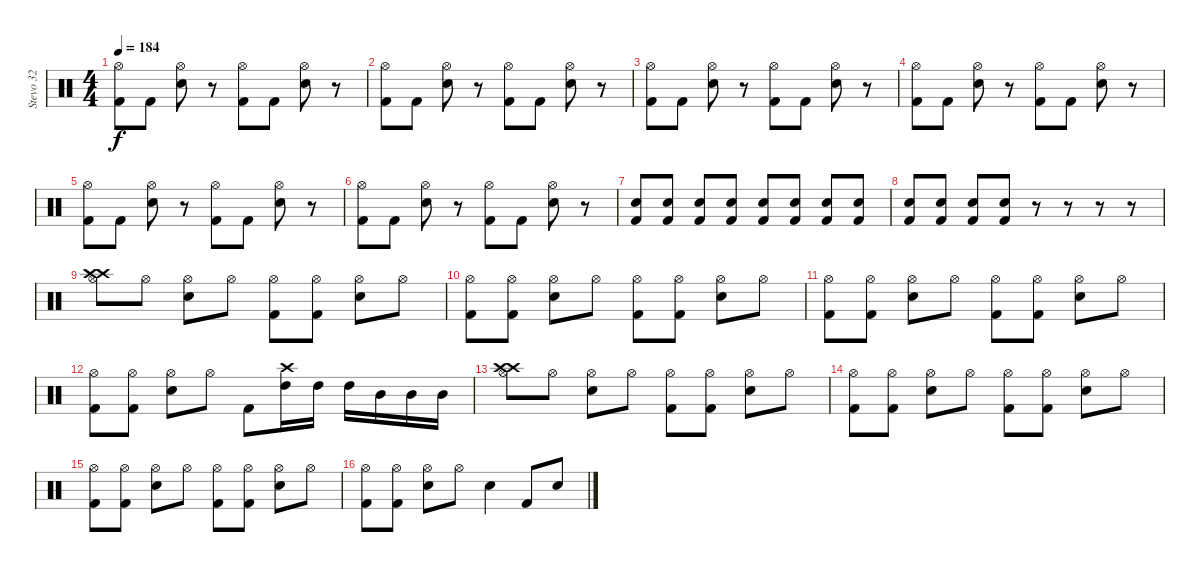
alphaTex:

\track ("Stevo 32" "Stevo 32") {instrument percussion}
\staff {score}
\articulation defaults
\ts (4 4)
\tempo 184
\clef neutral
\ks c
("Hi-Hat (open)" "Kick (hit) 2").8{dy f} "Kick (hit) 2".8 ("Hi-Hat (open)" "Snare (hit) 2").8 r.8 ("Hi-Hat (open)" "Kick (hit) 2").8 "Kick (hit) 2".8 ("Hi-Hat (open)" "Snare (hit) 2").8 r.8 |
("Hi-Hat (open)" "Kick (hit) 2").8 "Kick (hit) 2".8 ("Hi-Hat (open)" "Snare (hit) 2").8 r.8 ("Hi-Hat (open)" "Kick (hit) 2").8 "Kick (hit) 2".8 ("Hi-Hat (open)" "Snare (hit) 2").8 r.8 |
("Hi-Hat (open)" "Kick (hit) 2").8 "Kick (hit) 2".8 ("Hi-Hat (open)" "Snare (hit) 2").8 r.8 ("Hi-Hat (open)" "Kick (hit) 2").8 "Kick (hit) 2".8 ("Hi-Hat (open)" "Snare (hit) 2").8 r.8 |
("Hi-Hat (open)" "Kick (hit) 2").8 "Kick (hit) 2".8 ("Hi-Hat (open)" "Snare (hit) 2").8 r.8 ("Hi-Hat (open)" "Kick (hit) 2").8 "Kick (hit) 2".8 ("Hi-Hat (open)" "Snare (hit) 2").8 r.8 |
("Hi-Hat (open)" "Kick (hit) 2").8 "Kick (hit) 2".8 ("Hi-Hat (open)" "Snare (hit) 2").8 r.8 ("Hi-Hat (open)" "Kick (hit) 2").8 "Kick (hit) 2".8 ("Hi-Hat (open)" "Snare (hit) 2").8 r.8 |
("Hi-Hat (open)" "Kick (hit) 2").8 "Kick (hit) 2".8 ("Hi-Hat (open)" "Snare (hit) 2").8 r.8 ("Hi-Hat (open)" "Kick (hit) 2").8 "Kick (hit) 2".8 ("Hi-Hat (open)" "Snare (hit) 2").8 r.8 |
("Snare (hit) 2" "Kick (hit) 2").8 ("Snare (hit) 2" "Kick (hit) 2").8 ("Snare (hit) 2" "Kick (hit) 2").8 ("Snare (hit) 2" "Kick (hit) 2").8 ("Snare (hit) 2" "Kick (hit) 2").8 ("Snare (hit) 2" "Kick (hit) 2").8 ("Snare (hit) 2" "Kick (hit) 2").8 ("Snare (hit) 2" "Kick (hit) 2").8 |
("Snare (hit) 2" "Kick (hit) 2").8 ("Snare (hit) 2" "Kick (hit) 2").8 ("Snare (hit) 2" "Kick (hit) 2").8 ("Snare (hit) 2" "Kick (hit) 2").8 r.8 r.8 r.8 r.8 |
("Crash high (hit)" "Crash high (hit)" "Hi-Hat (open)").8 "Hi-Hat (open)".8 ("Hi-Hat (open)" "Snare (hit) 2").8 "Hi-Hat (open)".8 ("Hi-Hat (open)" "Kick (hit) 2").8 ("Hi-Hat (open)" "Kick (hit) 2").8 ("Hi-Hat (open)" "Snare (hit) 2").8 "Hi-Hat (open)".8 |
("Hi-Hat (open)" "Kick (hit) 2").8 ("Hi-Hat (open)" "Kick (hit) 2").8 ("Hi-Hat (open)" "Snare (hit) 2").8 "Hi-Hat (open)".8 ("Hi-Hat (open)" "Kick (hit) 2").8 ("Hi-Hat (open)" "Kick (hit) 2").8 ("Hi-Hat (open)" "Snare (hit) 2").8 "Hi-Hat (open)".8 |
("Hi-Hat (open)" "Kick (hit) 2").8 ("Hi-Hat (open)" "Kick (hit) 2").8 ("Hi-Hat (open)" "Snare (hit) 2").8 "Hi-Hat (open)".8 ("Hi-Hat (open)" "Kick (hit) 2").8 ("Hi-Hat (open)" "Kick (hit) 2").8 ("Hi-Hat (open)" "Snare (hit) 2").8 "Hi-Hat (open)".8 |
("Hi-Hat (open)" "Kick (hit) 2").8 ("Hi-Hat (open)" "Kick (hit) 2").8 ("Hi-Hat (open)" "Snare (hit) 2").8 "Hi-Hat (open)".8 "Kick (hit) 2".8 ("Crash high (hit)" "High Tom (hit)").16 "High Tom (hit)".16 "High Tom (hit)".16 "Mid Tom (hit)".16 "Mid Tom (hit)".16 "Mid Tom (hit)".16 |
("Crash high (hit)" "Crash high (hit)" "Hi-Hat (open)").8 "Hi-Hat (open)".8 ("Hi-Hat (open)" "Snare (hit) 2").8 "Hi-Hat (open)".8 ("Hi-Hat (open)" "Kick (hit) 2").8 ("Hi-Hat (open)" "Kick (hit) 2").8 ("Hi-Hat (open)" "Snare (hit) 2").8 "Hi-Hat (open)".8 |
("Hi-Hat (open)" "Kick (hit) 2").8 ("Hi-Hat (open)" "Kick (hit) 2").8 ("Hi-Hat (open)" "Snare (hit) 2").8 "Hi-Hat (open)".8 ("Hi-Hat (open)" "Kick (hit) 2").8 ("Hi-Hat (open)" "Kick (hit) 2").8 ("Hi-Hat (open)" "Snare (hit) 2").8 "Hi-Hat (open)".8 |
("Hi-Hat (open)" "Kick (hit) 2").8 ("Hi-Hat (open)" "Kick (hit) 2").8 ("Hi-Hat (open)" "Snare (hit) 2").8 "Hi-Hat (open)".8 ("Hi-Hat (open)" "Kick (hit) 2").8 ("Hi-Hat (open)" "Kick (hit) 2").8 ("Hi-Hat (open)" "Snare (hit) 2").8 "Hi-Hat (open)".8 |
("Hi-Hat (open)" "Kick (hit) 2").8 ("Hi-Hat (open)" "Kick (hit) 2").8 ("Hi-Hat (open)" "Snare (hit) 2").8 "Hi-Hat (open)".8 "Snare (hit) 2".4 "Kick (hit) 2".8 "Snare (hit) 2".8
